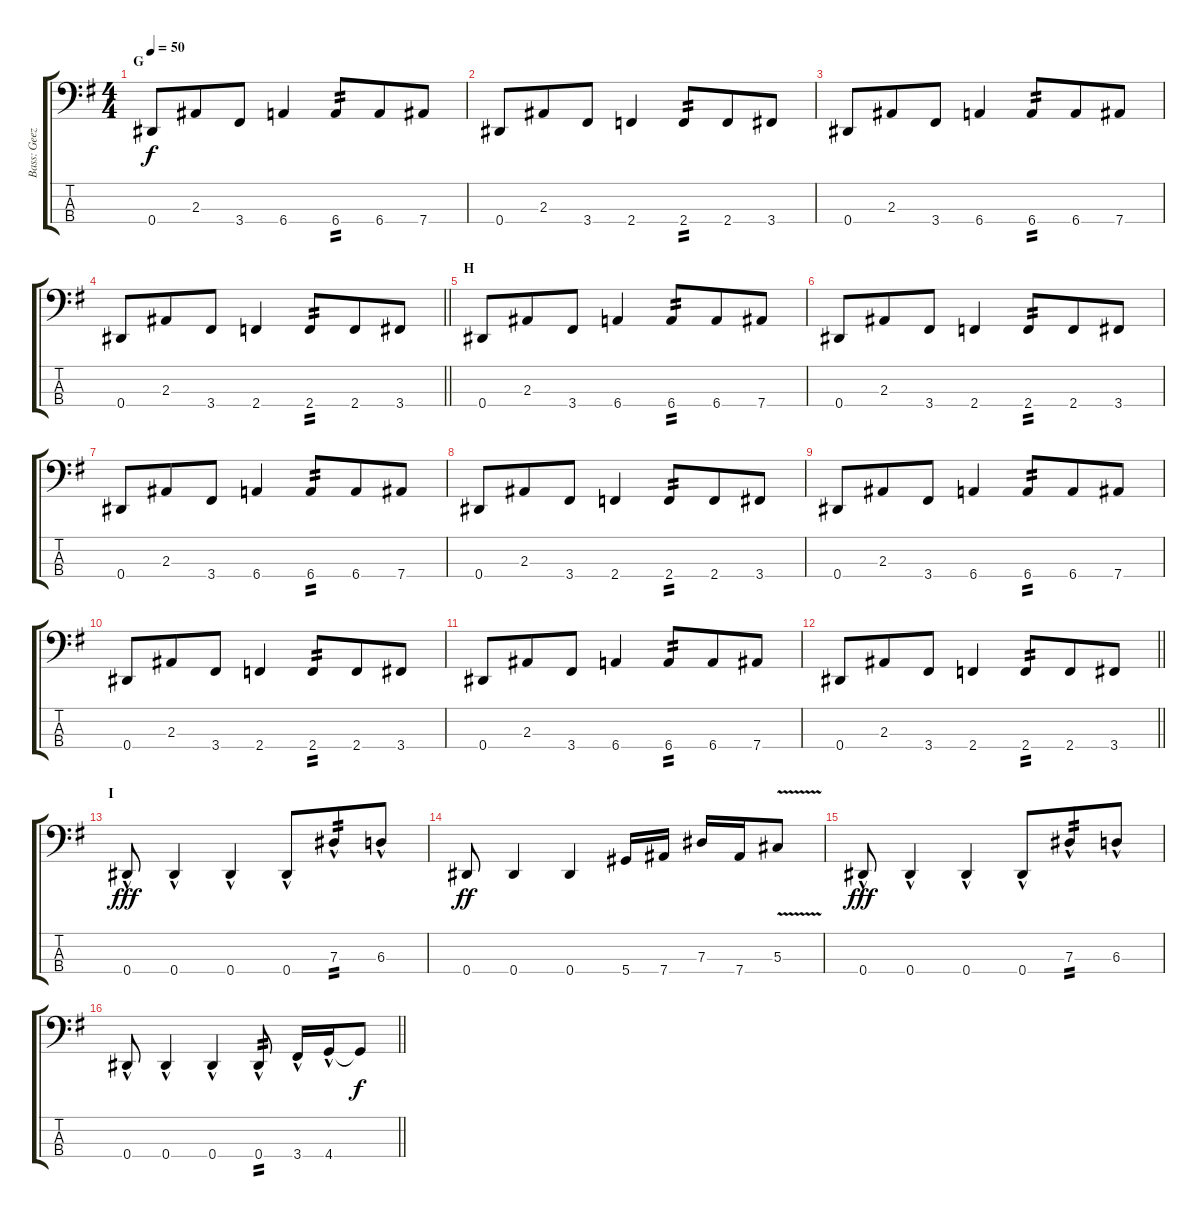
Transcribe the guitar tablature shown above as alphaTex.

\track ("Bass: Geezer" "Bass: Geez") {instrument electricbassfinger}
\staff {score tabs}
\tuning (Gb2 Db2 Ab1 Eb1) {hide}
\ts (4 4)
\section ("" "G")
\tempo 50
\clef f4
\ks g
0.4.8{dy f} 2.3.8{beam merge} 3.4.8 6.4.4 6.4.8{tp 2 beam merge} 6.4.8 7.4.8 |
0.4.8 2.3.8{beam merge} 3.4.8 2.4.4 2.4.8{tp 2 beam merge} 2.4.8 3.4.8 |
0.4.8 2.3.8{beam merge} 3.4.8 6.4.4 6.4.8{tp 2 beam merge} 6.4.8 7.4.8 |
\barLineRight lightlight
0.4.8 2.3.8{beam merge} 3.4.8 2.4.4 2.4.8{tp 2 beam merge} 2.4.8 3.4.8 |
\section ("" "H")
0.4.8 2.3.8{beam merge} 3.4.8 6.4.4 6.4.8{tp 2 beam merge} 6.4.8 7.4.8 |
0.4.8 2.3.8{beam merge} 3.4.8 2.4.4 2.4.8{tp 2 beam merge} 2.4.8 3.4.8 |
0.4.8 2.3.8{beam merge} 3.4.8 6.4.4 6.4.8{tp 2 beam merge} 6.4.8 7.4.8 |
0.4.8 2.3.8{beam merge} 3.4.8 2.4.4 2.4.8{tp 2 beam merge} 2.4.8 3.4.8 |
0.4.8 2.3.8{beam merge} 3.4.8 6.4.4 6.4.8{tp 2 beam merge} 6.4.8 7.4.8 |
0.4.8 2.3.8{beam merge} 3.4.8 2.4.4 2.4.8{tp 2 beam merge} 2.4.8 3.4.8 |
0.4.8 2.3.8{beam merge} 3.4.8 6.4.4 6.4.8{tp 2 beam merge} 6.4.8 7.4.8 |
\barLineRight lightlight
0.4.8 2.3.8{beam merge} 3.4.8 2.4.4 2.4.8{tp 2 beam merge} 2.4.8 3.4.8 |
\section ("" "I")
0.4{hac}.8{dy fff} 0.4{hac}.4 0.4{hac}.4 0.4{hac}.8{beam merge} 7.3{hac}.8{tp 2} 6.3{hac}.8 |
0.4.8{dy ff} 0.4.4 0.4.4 5.4.16 7.4.16 7.3.16 7.4.16 5.3{v}.8 |
0.4{hac}.8{dy fff} 0.4{hac}.4 0.4{hac}.4 0.4{hac}.8{beam merge} 7.3{hac}.8{tp 2} 6.3{hac}.8 |
\barLineRight lightlight
0.4{hac}.8 0.4{hac}.4 0.4{hac}.4 0.4{hac}.8{tp 2} 3.4{hac}.16 4.4{hac}.16 4.4{t}.8{dy f}
